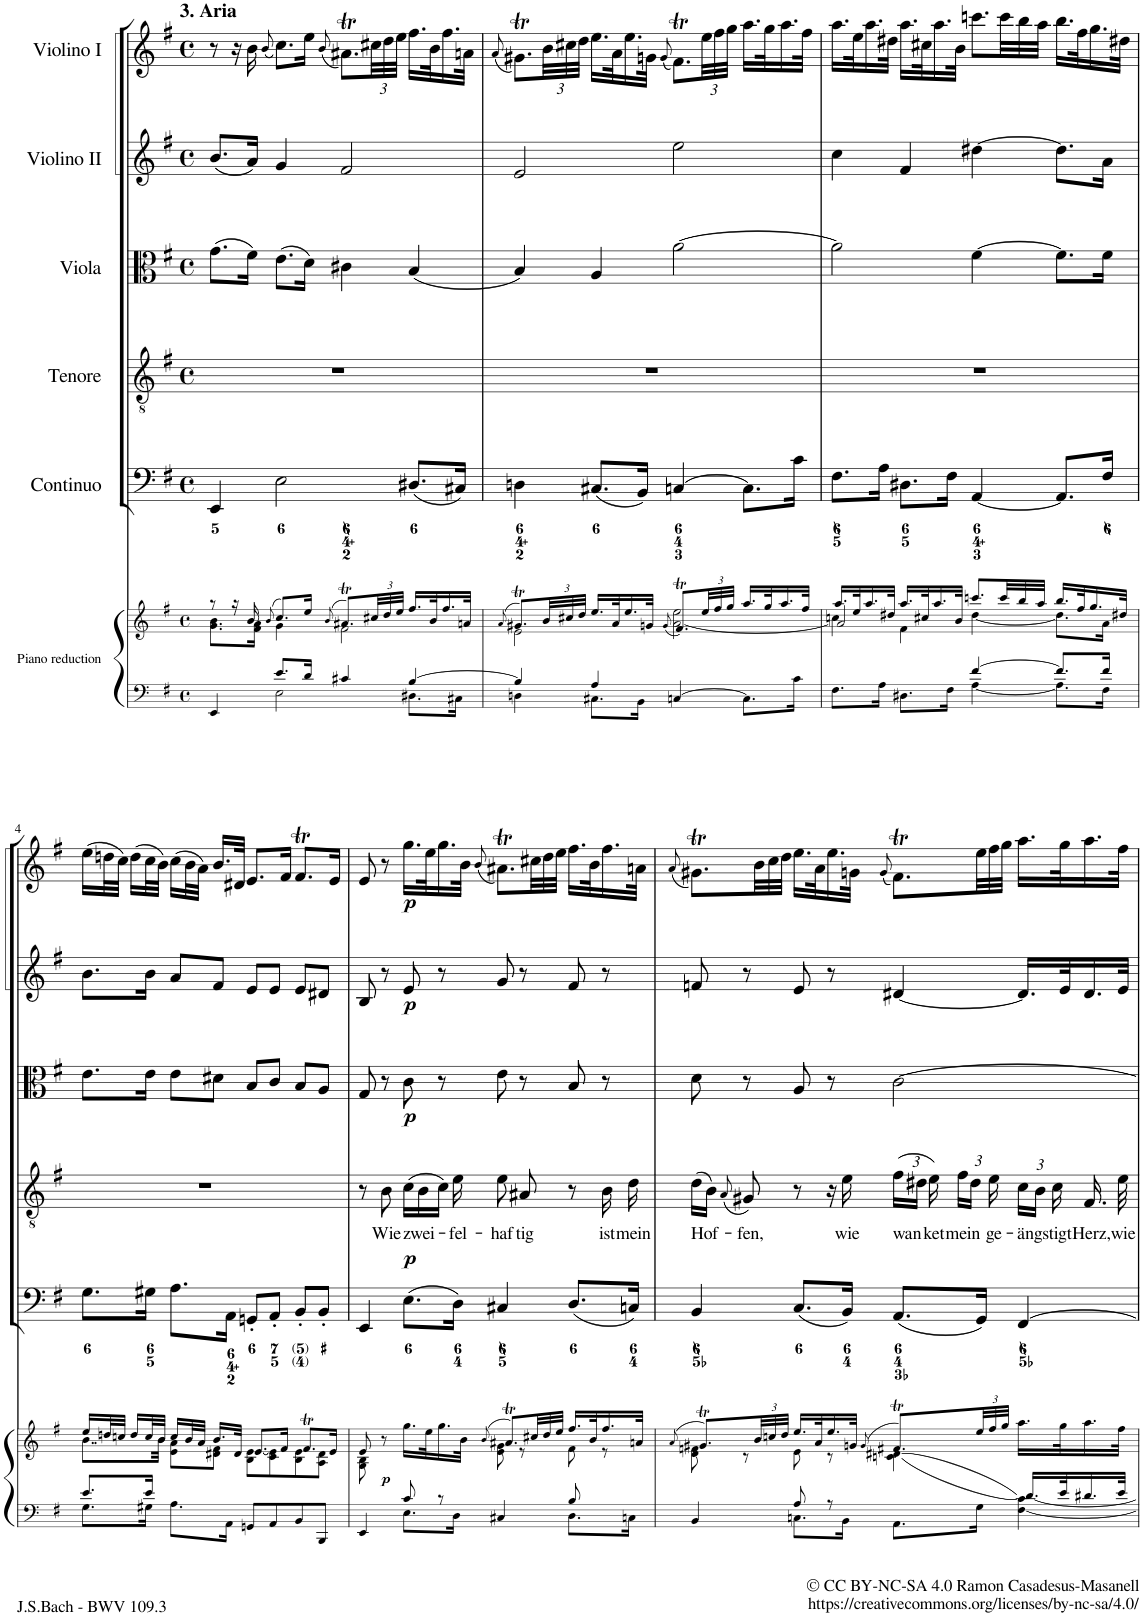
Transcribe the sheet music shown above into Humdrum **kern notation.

**kern	**kern	**dynam	**kern	**dynam	**kern	**text	**kern	**dynam	**kern	**dynam	**kern	**dynam
*part6	*part6	*part6	*part5	*part5	*part4	*part4	*part3	*part3	*part2	*part2	*part1	*part1
*staff7	*staff6	*staff6/7	*staff5	*staff5	*staff4	*staff4	*staff3	*staff3	*staff2	*staff2	*staff1	*staff1
*I"Piano reduction	*	*	*I"Continuo	*	*I"Tenore	*	*I"Viola	*	*I"Violino II	*	*I"Violino I	*
*I'Pno	*	*	*	*	*	*	*I'Vla	*	*I'Vln	*	*I'Vln	*
*stria5	*stria5	*	*	*	*	*	*	*	*	*	*	*
*clefF4	*clefG2	*	*clefF4	*	*clefGv2	*	*clefC3	*	*clefG2	*	*clefG2	*
*k[f#]	*k[f#]	*	*k[f#]	*	*k[f#]	*	*k[f#]	*	*k[f#]	*	*k[f#]	*
*M4/4	*M4/4	*	*M4/4	*	*M4/4	*	*M4/4	*	*M4/4	*	*M4/4	*
*met(c)	*met(c)	*	*met(c)	*	*met(c)	*	*met(c)	*	*met(c)	*	*met(c)	*
=1	=1	=1	=1	=1	=1	=1	=1	=1	=1	=1	=1	=1
*^	*^	*	*	*	*	*	*	*	*	*	*	*
!	!	!	!	!	!	!	!	!	!	!	!	!	!LO:TX:a:B:t=3. Aria	!
4EE/	4ryy	8r	8.g\ 8.b\L	.	4EE/	.	1r	.	(8.g\L	.	(8.b/L	.	8r	.
.	.	16r	.	.	.	.	.	.	.	.	.	.	16r	.
.	.	16b/	16f#\ 16a\Jk	.	.	.	.	.	16f#\Jk)	.	16a/Jk)	.	16b\	.
.	.	(8qb/	.	.	.	.	.	.	.	.	.	.	(8qb/	.
8.e/L	2E\	8.cc/L)	4g\	.	2E\	.	.	.	(8.e\L	.	4g/	.	8.cc\L)	.
16d/Jk	.	16ee/Jk	.	.	.	.	.	.	16d\Jk)	.	.	.	16ee\Jk	.
.	.	(>8qb/	.	.	.	.	.	.	.	.	.	.	(8qb/	.
4c#X/	.	8.a#Xt/L)	2f#\	.	.	.	.	.	4c#X\	.	2f#/	.	8.a#Xt\L)	.
*	*	*Xbrackettup	*	*	*	*	*	*	*	*	*	*	*Xbrackettup	*
.	.	48cc#X/LL	.	.	.	.	.	.	.	.	.	.	48cc#X\LL	.
.	.	48dd/	.	.	.	.	.	.	.	.	.	.	48dd\	.
.	.	48ee/JJJ	.	.	.	.	.	.	.	.	.	.	48ee\JJJ	.
[4B/	8.D#X\L	16.ff#/LL	.	.	(8.D#X/L	.	.	.	(4B/	.	.	.	16.ff#\LL	.
.	.	32b/K	.	.	.	.	.	.	.	.	.	.	32b\K	.
.	.	16.ff#/	.	.	.	.	.	.	.	.	.	.	16.ff#\	.
.	16C#X\Jk	.	.	.	16C#X/Jk)	.	.	.	.	.	.	.	.	.
.	.	32an/JJk	.	.	.	.	.	.	.	.	.	.	32an\JJk	.
=2	=2	=2	=2	=2	=2	=2	=2	=2	=2	=2	=2	=2	=2	=2
.	.	(>8qa/	.	.	.	.	.	.	.	.	.	.	(8qa/	.
4B/]	4Dn\	8.g#Xt/L)	2e\	.	4Dn\	.	1r	.	4B/)	.	2e/	.	8.g#Xt\L)	.
.	.	48b/LL	.	.	.	.	.	.	.	.	.	.	48b\LL	.
.	.	48cc#X/	.	.	.	.	.	.	.	.	.	.	48cc#X\	.
.	.	48dd/JJJ	.	.	.	.	.	.	.	.	.	.	48dd\JJJ	.
4A/	8.C#X\L	16.ee/LL	.	.	(8.C#X/L	.	.	.	4A/	.	.	.	16.ee\LL	.
.	.	32a/K	.	.	.	.	.	.	.	.	.	.	32a\K	.
.	.	16.ee/	.	.	.	.	.	.	.	.	.	.	16.ee\	.
.	16BB\Jk	.	.	.	16BB/Jk)	.	.	.	.	.	.	.	.	.
.	.	32gn/JJk	.	.	.	.	.	.	.	.	.	.	32gn\JJk	.
.	.	(<8qg/	.	.	.	.	.	.	.	.	.	.	(8qg/	.
2ryy	[4Cn/	8.f#t/L)	[2a\ 2ee\	.	[4Cn/	.	.	.	[2a\	.	2ee\	.	8.f#t\L)	.
.	.	48ee/LL	.	.	.	.	.	.	.	.	.	.	48ee\LL	.
.	.	48ff#/	.	.	.	.	.	.	.	.	.	.	48ff#\	.
.	.	48gg/JJJ	.	.	.	.	.	.	.	.	.	.	48gg\JJJ	.
.	8.C\L]	16.aa/LL	.	.	8.C\L]	.	.	.	.	.	.	.	16.aa\LL	.
.	.	32gg/K	.	.	.	.	.	.	.	.	.	.	32gg\K	.
.	.	16.aa/	.	.	.	.	.	.	.	.	.	.	16.aa\	.
.	16c\Jk	.	.	.	16c\Jk	.	.	.	.	.	.	.	.	.
.	.	32ff#/JJk	.	.	.	.	.	.	.	.	.	.	32ff#\JJk	.
=3	=3	=3	=3	=3	=3	=3	=3	=3	=3	=3	=3	=3	=3	=3
*	*	*	*^	*	*	*	*	*	*	*	*	*	*	*
2ryy	8.F#\L	16.aa/LL	4ccn\	2a/]	.	8.F#\L	.	1r	.	2a\]	.	4cc\	.	16.aa\LL	.
.	.	32ee/K	.	.	.	.	.	.	.	.	.	.	.	32ee\K	.
.	.	16.aa/	.	.	.	.	.	.	.	.	.	.	.	16.aa\	.
.	16A\Jk	.	.	.	.	16A\Jk	.	.	.	.	.	.	.	.	.
.	.	32dd#X/JJk	.	.	.	.	.	.	.	.	.	.	.	32dd#X\JJk	.
.	8.D#X\L	16.aa/LL	4f#\	.	.	8.D#X\L	.	.	.	.	.	4f#/	.	16.aa\LL	.
.	.	32cc#X/K	.	.	.	.	.	.	.	.	.	.	.	32cc#X\K	.
.	.	16.aa/	.	.	.	.	.	.	.	.	.	.	.	16.aa\	.
.	16F#\Jk	.	.	.	.	16F#\Jk	.	.	.	.	.	.	.	.	.
.	.	32b/JJk	.	.	.	.	.	.	.	.	.	.	.	32b\JJk	.
[4f#/	[4A\	8.cccn/L	[4dd#\	2ryy	.	[4AA/	.	.	.	[4f#\	.	[4dd#X\	.	8.cccn\L	.
.	.	48ccc/LL	.	.	.	.	.	.	.	.	.	.	.	48ccc\LL	.
.	.	48bb/	.	.	.	.	.	.	.	.	.	.	.	48bb\	.
.	.	48aa/JJJ	.	.	.	.	.	.	.	.	.	.	.	48aa\JJJ	.
8.f#/L]	8.A\L]	16.bb/LL	8.dd#\L]	.	.	8.AA/L]	.	.	.	8.f#\L]	.	8.dd#\L]	.	16.bb\LL	.
.	.	32ff#/K	.	.	.	.	.	.	.	.	.	.	.	32ff#\K	.
.	.	16.gg/	.	.	.	.	.	.	.	.	.	.	.	16.gg\	.
16f#/Jk	16F#\Jk	.	16a\Jk	.	.	16F#/Jk	.	.	.	16f#\Jk	.	16a\Jk	.	.	.
.	.	32dd#X/JJk	.	.	.	.	.	.	.	.	.	.	.	32dd#X\JJk	.
*	*	*	*v	*v	*	*	*	*	*	*	*	*	*	*	*
!!LO:LB:g=z
=4	=4	=4	=4	=4	=4	=4	=4	=4	=4	=4	=4	=4	=4	=4
8.e/L	8.G\L	16ee/LL	8..b\L	.	8.G\L	.	1r	.	8.e\L	.	8.b\L	.	(16ee\LL	.
.	.	32ddn/L	.	.	.	.	.	.	.	.	.	.	32ddn\L	.
.	.	32ccn/JJJ	.	.	.	.	.	.	.	.	.	.	32cc\JJJ)	.
.	.	16dd/LL	.	.	.	.	.	.	.	.	.	.	(16dd\LL	.
16e/Jk	16G#X\Jk	32cc/L	.	.	16G#X\Jk	.	.	.	16e\Jk	.	16b\Jk	.	32cc\L	.
.	.	32b/JJJ	32b\Jkk	.	.	.	.	.	.	.	.	.	32b\JJJ)	.
4ryy	8.A\L	16cc/LL	8e\ 8a\L	.	8.A\L	.	.	.	8e\L	.	8a/L	.	(16cc\LL	.
.	.	32b/L	.	.	.	.	.	.	.	.	.	.	32b\L	.
.	.	32a/JJJ	.	.	.	.	.	.	.	.	.	.	32a\JJJ)	.
.	.	16.b/LL	8d#X\ 8f#\J	.	.	.	.	.	8d#X\J	.	8f#/J	.	16.b/LL	.
.	16AA\Jk	.	.	.	16AA\Jk	.	.	.	.	.	.	.	.	.
.	.	32d#/JJk	.	.	.	.	.	.	.	.	.	.	32d#X/JJk	.
8GGn/L	2ryy	8.e/L	8B\ [8e\L	.	8GGn'/L	.	.	.	8B/L	.	8e/L	.	8.e/L	.
8AA/	.	.	8c\ 8e\]	.	8AA'/J	.	.	.	8c/J	.	8e/J	.	.	.
.	.	16f#/Jk	.	.	.	.	.	.	.	.	.	.	16f#/Jk	.
8BB/	.	8.f#t/L	8B\ 8e\	.	8BB'/L	.	.	.	8B/L	.	8e/L	.	8.f#t/L	.
8BBB/J	.	.	8A\ 8d#\J	.	8BB'/J	.	.	.	8A/J	.	8d#X/J	.	.	.
.	.	16e/Jk	.	.	.	.	.	.	.	.	.	.	16e/Jk	.
=5	=5	=5	=5	=5	=5	=5	=5	=5	=5	=5	=5	=5	=5	=5
4EE/	4ryy	8e/	8G\ 8B\	.	4EE/	.	8r	.	8G/	.	8B/	.	8e/	.
!	!	!	!	!LO:DY:b	!	!	!	!LO:LY:b	!	!	!	!	!	!
.	.	8r	8ryy	p	.	.	8B\	Wie	8r	.	8r	.	8r	.
!	!	!	!	!	!	!LO:DY:a	!	!LO:LY:b	!	!LO:DY:b	!	!LO:DY:b	!	!LO:DY:b
8c/	8.E\L	16.gg\LL	4ryy	.	(8.E\L	p	(16c\LL	zwei-	8c\	p	8e/	p	16.gg\LL	p
.	.	.	.	.	.	.	16B\	.	.	.	.	.	.	.
.	.	32ee\K	.	.	.	.	.	.	.	.	.	.	32ee\K	.
8r	.	16.gg\	.	.	.	.	16c\JJ)	.	8r	.	8r	.	16.gg\	.
!	!	!	!	!	!	!	!	!LO:LY:b	!	!	!	!	!	!
.	16D\Jk	.	.	.	16D\Jk)	.	16e\	-fel-	.	.	.	.	.	.
.	.	32b\JJk	.	.	.	.	.	.	.	.	.	.	32b\JJk	.
.	.	(8qb/	.	.	.	.	.	.	.	.	.	.	(8qb/	.
!	!	!	!	!	!	!	!	!LO:LY:b	!	!	!	!	!	!
4C#X/	4ryy	8.a#Xt/L)	8e\ 8g\	.	4C#X/	.	8e\	-haf-	8e\	.	8g/	.	8.a#Xt\L)	.
!	!	!	!	!	!	!	!	!LO:LY:b	!	!	!	!	!	!
.	.	.	8r	.	.	.	8A#X/	-tig	8r	.	8r	.	.	.
.	.	48cc#X/LL	.	.	.	.	.	.	.	.	.	.	48cc#X\LL	.
.	.	48dd/	.	.	.	.	.	.	.	.	.	.	48dd\	.
.	.	48ee/JJJ	.	.	.	.	.	.	.	.	.	.	48ee\JJJ	.
8B/	8.D\L	16.ff#/LL	8f#\	.	(8.D/L	.	8r	.	8B/	.	8f#/	.	16.ff#\LL	.
.	.	32b/K	.	.	.	.	.	.	.	.	.	.	32b\K	.
!	!	!	!	!	!	!	!	!LO:LY:b	!	!	!	!	!	!
8ryy	.	16.ff#/	8r	.	.	.	16B\	ist	8r	.	8r	.	16.ff#\	.
!	!	!	!	!	!	!	!	!LO:LY:b	!	!	!	!	!	!
.	16Cn\Jk	.	.	.	16Cn/Jk)	.	16d\	mein	.	.	.	.	.	.
.	.	32an/JJk	.	.	.	.	.	.	.	.	.	.	32an\JJk	.
=6	=6	=6	=6	=6	=6	=6	=6	=6	=6	=6	=6	=6	=6	=6
.	.	(>8qa/	.	.	.	.	.	.	.	.	.	.	(8qa/	.
!	!	!	!	!	!	!	!	!LO:LY:b	!	!	!	!	!	!
4BB/	4ryy	8.g#Xt/L)	8d\ 8fn\	.	4BB/	.	(16d\LL	Hof-	8d\	.	8fn/	.	8.g#Xt\L)	.
.	.	.	.	.	.	.	16B\JJ)	.	.	.	.	.	.	.
.	.	.	.	.	.	.	(8qA/	.	.	.	.	.	.	.
!	!	!	!	!	!	!	!	!LO:LY:b	!	!	!	!	!	!
.	.	.	8r	.	.	.	8G#X/)	-fen,	8r	.	8r	.	.	.
.	.	48b/LL	.	.	.	.	.	.	.	.	.	.	48b\LL	.
.	.	48ccn/	.	.	.	.	.	.	.	.	.	.	48cc\	.
.	.	48dd/JJJ	.	.	.	.	.	.	.	.	.	.	48dd\JJJ	.
8A/	8.Cn\L	16.ee/LL	8e\	.	(8.C/L	.	8r	.	8A/	.	8e/	.	16.ee\LL	.
.	.	32a/K	.	.	.	.	.	.	.	.	.	.	32a\K	.
8r	.	16.ee/	8r	.	.	.	16r	.	8r	.	8r	.	16.ee\	.
!	!	!	!	!	!	!	!	!LO:LY:b	!	!	!	!	!	!
.	16BB\Jk	.	.	.	16BB/Jk)	.	16e\	wie	.	.	.	.	.	.
.	.	32gn/JJk	.	.	.	.	.	.	.	.	.	.	32gn\JJk	.
.	.	(>8qg/	.	.	.	.	.	.	.	.	.	.	(8qg/	.
*	*	*	*	*	*	*	*Xbrackettup	*	*	*	*	*	*	*
!	!	!	!	!	!	!	!	!LO:LY:b	!	!	!	!	!	!
4ryy	8.AA\L	8.f#Xt/L)	[4cn\ [>4d#X\	.	(8.AA/L	.	(24f#\LL	wan-	[2c\	.	[4d#X/	.	8.f#t\L)	.
.	.	.	.	.	.	.	24d#X\JJ	.	.	.	.	.	.	.
!	!	!	!	!	!	!	!	!LO:LY:b	!	!	!	!	!	!
.	.	.	.	.	.	.	24e\)	-ket	.	.	.	.	.	.
!	!	!	!	!	!	!	!	!LO:LY:b	!	!	!	!	!	!
.	.	.	.	.	.	.	24f#\LL	mein	.	.	.	.	.	.
.	.	.	.	.	.	.	24d#\JJ	.	.	.	.	.	.	.
.	16G\Jk	48ee/LL	.	.	16GG/Jk)	.	.	.	.	.	.	.	48ee\LL	.
!	!	!	!	!	!	!	!	!LO:LY:b	!	!	!	!	!	!
.	.	48ff#/	.	.	.	.	24e\	ge-	.	.	.	.	48ff#\	.
.	.	48gg/JJJ	.	.	.	.	.	.	.	.	.	.	48gg\JJJ	.
!	!	!	!	!	!	!	!	!LO:LY:b	!	!	!	!	!	!
16.d#/LL]	[4F#\ 4c\_	16.aa\LL	4ryy	.	[4FF#/	.	24c\LL	-äng-	.	.	16.d#/LL]	.	16.aa\LL	.
.	.	.	.	.	.	.	24B\JJ	.	.	.	.	.	.	.
!	!	!	!	!	!	!	!	!LO:LY:b	!	!	!	!	!	!
.	.	.	.	.	.	.	24c\	-stigt	.	.	.	.	.	.
32e/K	.	32gg\K	.	.	.	.	.	.	.	.	32e/K	.	32gg\K	.
!	!	!	!	!	!	!	!	!LO:LY:b	!	!	!	!	!	!
16.d#X/	.	16.aa\	.	.	.	.	16.F#/	Herz,	.	.	16.d#/	.	16.aa\	.
!	!	!	!	!	!	!	!	!LO:LY:b	!	!	!	!	!	!
32e/JJk	.	32ff#\JJk	.	.	.	.	32e\	wie	.	.	32e/JJk	.	32ff#\JJk	.
*v	*v	*	*	*	*	*	*	*	*	*	*	*	*	*
*	*v	*v	*	*	*	*	*	*	*	*	*	*	*
=	=	=	=	=	=	=	=	=	=	=	=	=
*-	*-	*-	*-	*-	*-	*-	*-	*-	*-	*-	*-	*-
